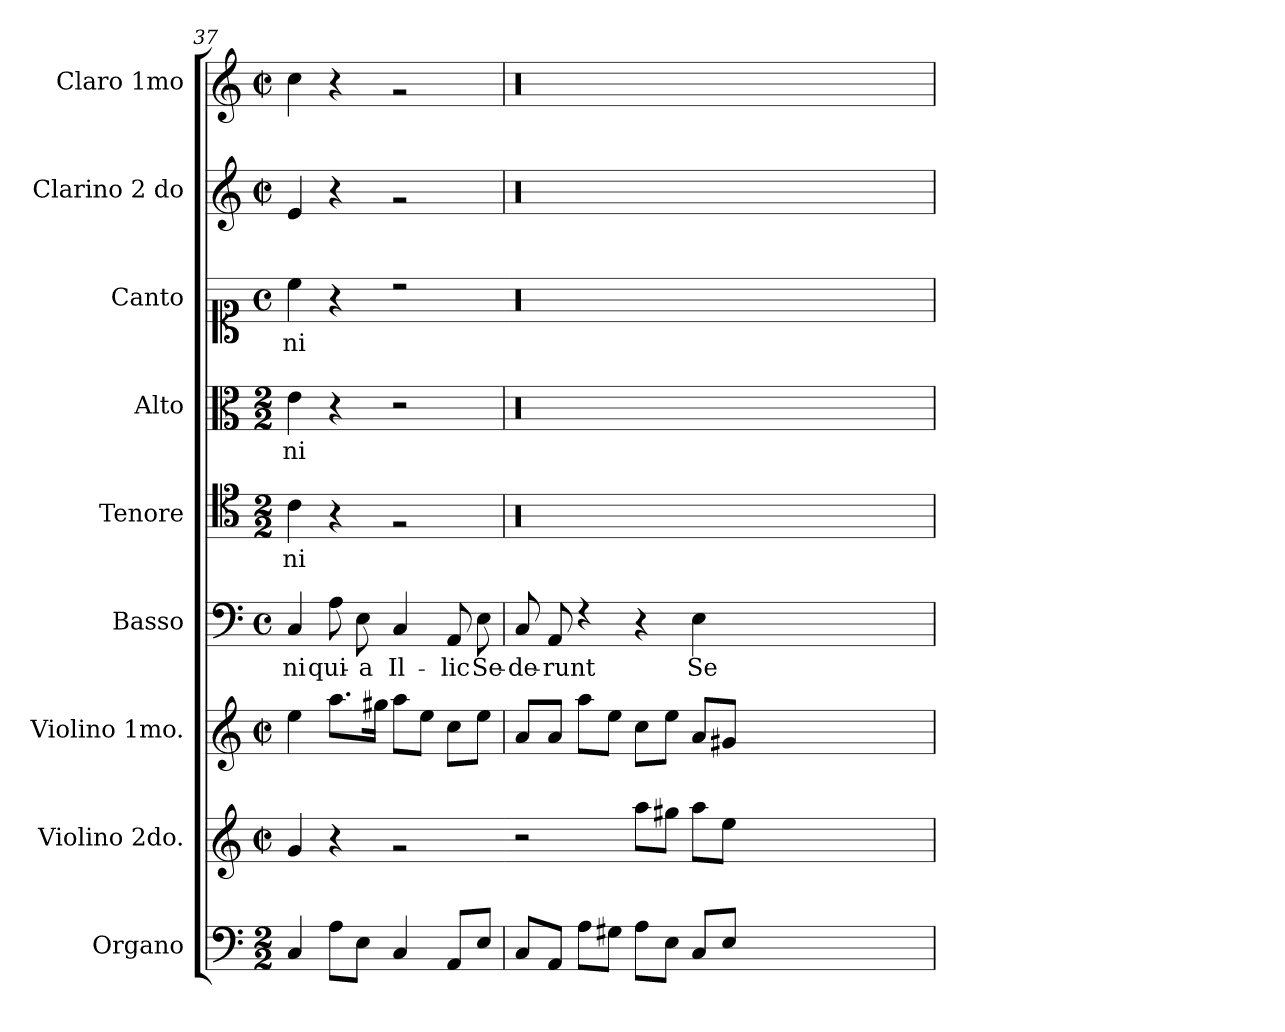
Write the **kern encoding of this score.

**kern	**kern	**kern	**kern	**text	**kern	**text	**kern	**text	**kern	**text	**kern	**kern
*part9	*part8	*part7	*part6	*part6	*part5	*part5	*part4	*part4	*part3	*part3	*part2	*part1
*staff9	*staff8	*staff7	*staff6	*staff6	*staff5	*staff5	*staff4	*staff4	*staff3	*staff3	*staff2	*staff1
*I"Organo	*I"Violino 2do.	*I"Violino 1mo.	*I"Basso	*	*I"Tenore	*	*I"Alto	*	*I"Canto	*	*I"Clarino 2 do	*I"Claro 1mo
*I'org	*I'vl 2	*I'vl 1	*I'B	*	*I'T	*	*I'A	*	*	*	*I'clno 2	*
*clefF4	*clefG2	*clefG2	*clefF4	*	*clefC4	*	*clefC3	*	*clefC1	*	*clefG2	*clefG2
*k[]	*k[]	*k[]	*k[]	*	*k[]	*	*k[]	*	*k[]	*	*k[]	*k[]
*M2/2	*M2/2	*M2/2	*M2/2	*	*M2/2	*	*M2/2	*	*M2/2	*	*M2/2	*M2/2
*	*met(c|)	*met(c|)	*met(c)	*	*	*	*	*	*met(c)	*	*met(c|)	*met(c|)
=37	=37	=37	=37	=37	=37	=37	=37	=37	=37	=37	=37	=37
4C/	4g/	4ee\	4C/	-ni	4c\	-ni	4e\	-ni	4cc\	-ni	4e/	4cc\
8A\L	4r	8.aa\L	8A\	qui-	4r	.	4r	.	4r	.	4r	4r
8E\J	.	.	8E\	-a	.	.	.	.	.	.	.	.
.	.	16gg#X\Jk	.	.	.	.	.	.	.	.	.	.
4C/	2rg	8aa\L	4C/	Il-	2rF	.	2r	.	2rb	.	2rg	2rg
.	.	8ee\J	.	.	.	.	.	.	.	.	.	.
8AA/L	.	8cc\L	8AA/	-lic	.	.	.	.	.	.	.	.
8E/J	.	8ee\J	8E\	Se-	.	.	.	.	.	.	.	.
=38	=38-	=38	=38	=38	=38	=38	=38	=38	=38-	=38	=38	=38
8C/L	2r	8a/L	8C/	-de-	00r	.	00r	.	00r	.	00r	00r
8AA/J	.	8a/J	8AA/	-runt	.	.	.	.	.	.	.	.
8A\L	.	8aa\L	4rF	.	.	.	.	.	.	.	.	.
8G#X\J	.	8ee\J	.	.	.	.	.	.	.	.	.	.
8A\L	8aa\L	8cc\L	4r	.	.	.	.	.	.	.	.	.
8E\J	8gg#X\J	8ee\J	.	.	.	.	.	.	.	.	.	.
8C/L	8aa\L	8a/L	4E\	Se-	.	.	.	.	.	.	.	.
8E/J	8ee\J	8g#X/J	.	.	.	.	.	.	.	.	.	.
0.ryy	0.ryy	0.ryy	0.ryy	.	.	.	.	.	.	.	.	.
=	=	=	=	=	=	=	=	=	=	=	=	=
*-	*-	*-	*-	*-	*-	*-	*-	*-	*-	*-	*-	*-
